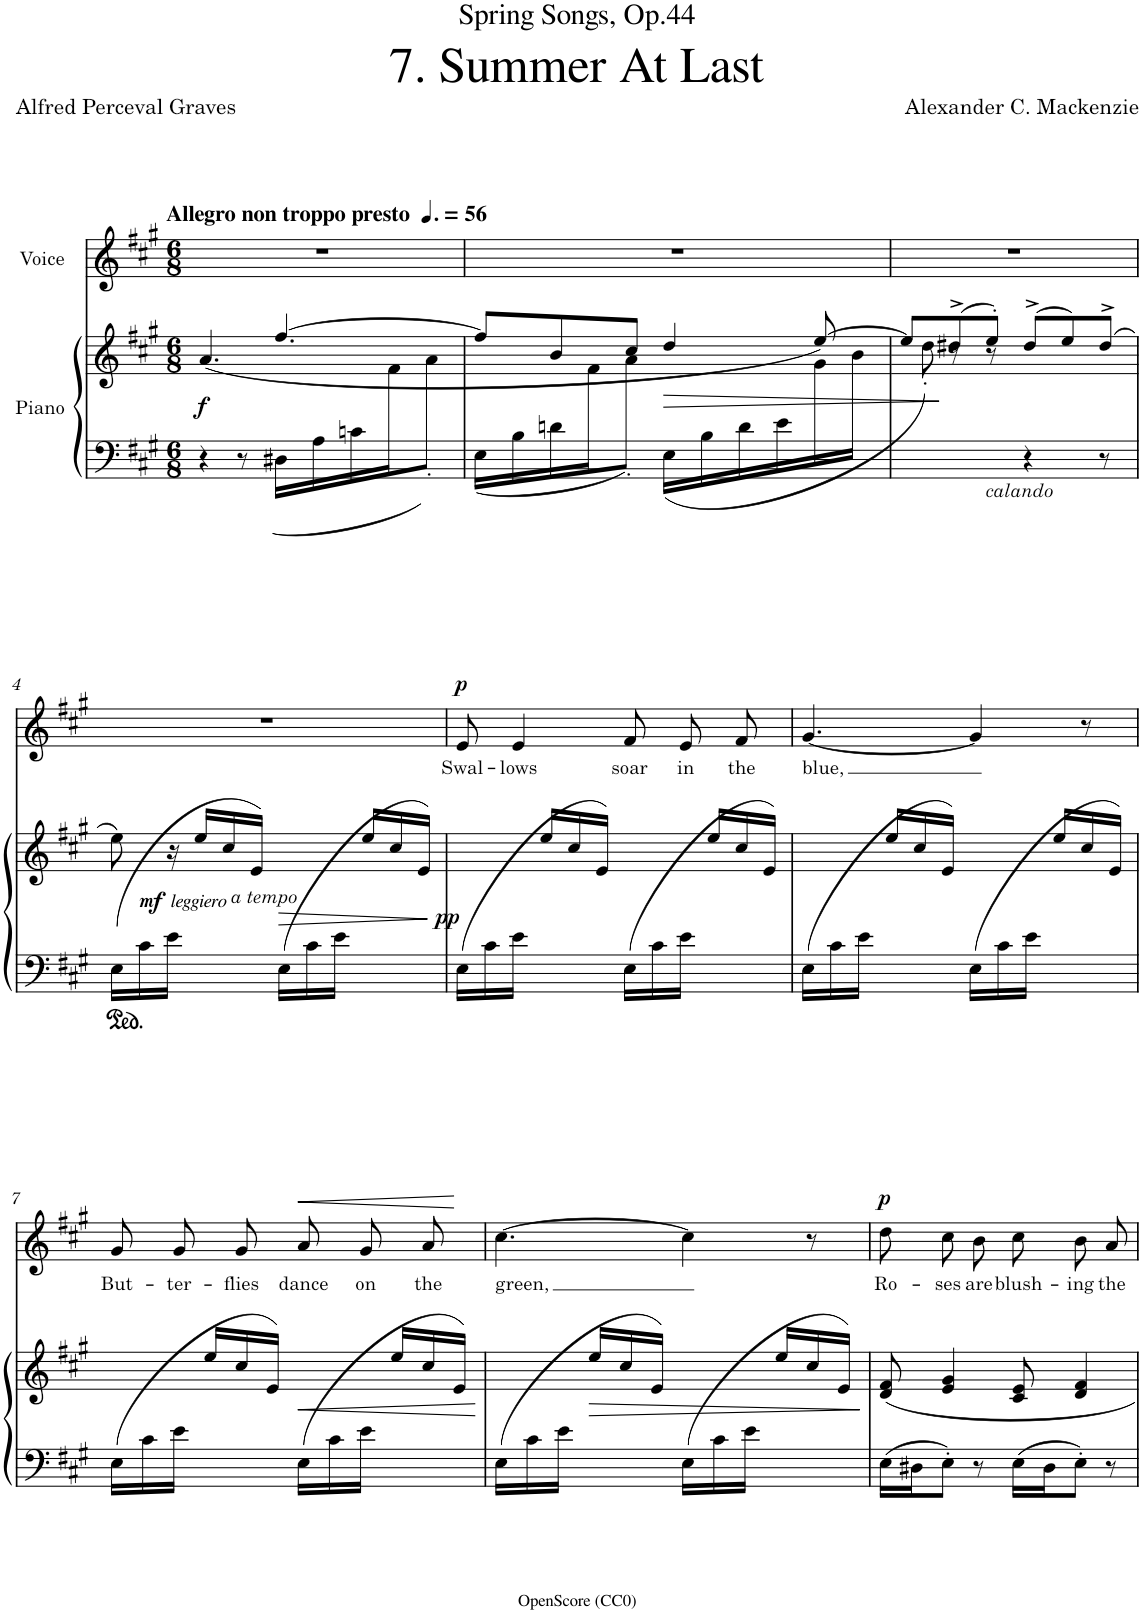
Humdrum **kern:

**kern	**kern	**dynam	**kern	**text	**dynam
*part2	*part2	*part2	*part1	*part1	*part1
*staff3	*staff2	*staff2/3	*staff1	*staff1	*staff1
*I"Piano	*	*	*I"Voice	*	*
*I'Pno	*	*	*	*	*
*clefF4	*clefG2	*	*clefG2	*	*
*k[f#c#g#]	*k[f#c#g#]	*	*k[f#c#g#]	*	*
*M6/8	*M6/8	*	*M6/8	*	*
*MM84	*MM84	*	*MM84	*	*
=1	=1	=1	=1	=1	=1
*	*^	*	*	*	*
!	!	!	!	!LO:TX:a:B:t=Allegro non troppo presto	!	!
!	!	!	!LO:DY:b	!	!	!
4r	(4.a/	16ryy	f	2.r	.	.
*	*v	*v	*	*	*	*
8r	.	.	.	.	.
(<16D#X\LL	[>4.ff#/	.	.	.	.
16A\	.	.	.	.	.
16cn\	.	.	.	.	.
*	*^	*	*	*	*
8.ryy	.	16f#\J	.	.	.	.
.	.	8a'<\J)	.	.	.	.
=2	=2	=2	=2	=2	=2	=2
(<16E\LL	8ff#/L]	8.ryy	.	2.r	.	.
16B\	.	.	.	.	.	.
16dn\	8b/	.	.	.	.	.
8.ryy	.	16f#\J	.	.	.	.
.	8cc#/J	8a'<\J)	.	.	.	.
!	!	!	!LO:HP:b	!	!	!
(<16E\LL	4dd/	4ryy	>	.	.	.
16B\	.	.	.	.	.	.
16d\	.	.	.	.	.	.
16e\	.	.	.	.	.	.
8ryy	[>8ee/)	16g#\	.	.	.	.
.	.	16b\JJ	.	.	.	.
=3	=3	=3	=3	=3	=3	=3
8ryy	8ee/L]	8dd'<\)	.	2.r	.	.
8r	(>8dd#X^>/	2ryy	]	.	.	.
!LO:TX:b:i:t=calando	!	!	!	!	!	!
8r	8ee'>/J)	.	.	.	.	.
4r	(>8dd#^>/L	.	.	.	.	.
.	8ee/)	.	.	.	.	.
8r	(>8dd#^>/J	8ryy	.	.	.	.
!!LO:LB:g=z
=4	=4	=4	=4	=4	=4	=4
*ped	*	*	*	*	*	*
!	!LO:TX:b:i:t=a tempo	!	!	!	!	!
!	!	!	!LO:DY:b	!	!	!
!	!	!	!LO:DY:n=1:b	!	!	!
(16E\LL	8ee\)	8.ryy	mf other-dynamics	2.r	.	.
16c#\	.	.	.	.	.	.
16e\JJ	16r	.	.	.	.	.
8.ryy	16ryy	16ee/LL	.	.	.	.
.	8ryy	16cc#/	.	.	.	.
.	.	16e/JJ)	.	.	.	.
!	!	!	!LO:HP:b	!	!	!
(16E\LL	4ryy	8.ryy	>	.	.	.
16c#\	.	.	.	.	.	.
16e\JJ	.	.	.	.	.	.
8.ryy	.	16ee/LL	.	.	.	.
.	8ryy	16cc#/	.	.	.	.
.	.	16e/JJ)	.	.	.	.
*	*v	*v	*	*	*	*
.	.	]	.	.	.
=5	=5	=5	=5	=5	=5
*	*Xped	*	*	*	*
*	*^	*	*	*	*
!	!	!	!LO:DY:b	!	!LO:LY:b	!LO:DY:a
(16E\LL	2.ryy	8.ryy	pp	8e/	Swal-	p
16c#\	.	.	.	.	.	.
!	!	!	!	!	!LO:LY:b	!
16e\JJ	.	.	.	4e/	-lows	.
8.ryy	.	16ee/LL	.	.	.	.
.	.	16cc#/	.	.	.	.
.	.	16e/JJ)	.	.	.	.
!	!	!	!	!	!LO:LY:b	!
(16E\LL	.	8.ryy	.	8f#/L	soar	.
16c#\	.	.	.	.	.	.
!	!	!	!	!	!LO:LY:b	!
16e\JJ	.	.	.	8e/	in	.
8.ryy	.	16ee/LL	.	.	.	.
!	!	!	!	!	!LO:LY:b	!
.	.	16cc#/	.	8f#/J	the	.
.	.	16e/JJ)	.	.	.	.
=6	=6	=6	=6	=6	=6	=6
!	!	!	!	!	!LO:LY:b	!
(16E\LL	2.ryy	8.ryy	.	[4.g#/	blue,	.
16c#\	.	.	.	.	.	.
16e\JJ	.	.	.	.	.	.
8.ryy	.	16ee/LL	.	.	.	.
.	.	16cc#/	.	.	.	.
.	.	16e/JJ)	.	.	.	.
(16E\LL	.	8.ryy	.	4g#/]	.	.
16c#\	.	.	.	.	.	.
16e\JJ	.	.	.	.	.	.
8.ryy	.	16ee/LL	.	.	.	.
.	.	16cc#/	.	8r	.	.
.	.	16e/JJ)	.	.	.	.
!!LO:LB:g=z
=7	=7	=7	=7	=7	=7	=7
!	!	!	!	!	!LO:LY:b	!
(16E\LL	2.ryy	8.ryy	.	8g#/L	But-	.
16c#\	.	.	.	.	.	.
!	!	!	!	!	!LO:LY:b	!
16e\JJ	.	.	.	8g#/	-ter-	.
8.ryy	.	16ee/LL	.	.	.	.
!	!	!	!	!	!LO:LY:b	!
.	.	16cc#/	.	8g#/J	-flies	.
.	.	16e/JJ)	.	.	.	.
!	!	!	!LO:HP:b=2	!	!LO:LY:b	!LO:HP:b
(16E\LL	.	8.ryy	<	8a/L	dance	<
16c#\	.	.	.	.	.	.
!	!	!	!	!	!LO:LY:b	!
16e\JJ	.	.	.	8g#/	on	.
8.ryy	.	16ee/LL	.	.	.	.
!	!	!	!	!	!LO:LY:b	!
.	.	16cc#/	.	8a/J	the	.
.	.	16e/JJ)	.	.	.	.
*	*v	*v	*	*	*	*
.	.	[	.	.	[
=8	=8	=8	=8	=8	=8
*	*^	*	*	*	*
!	!	!	!	!	!LO:LY:b	!
(16E\LL	2.ryy	8.ryy	.	[4.cc#\	green,	.
16c#\	.	.	.	.	.	.
16e\JJ	.	.	.	.	.	.
!	!	!	!LO:HP:b	!	!	!
8.ryy	.	16ee/LL	>	.	.	.
.	.	16cc#/	.	.	.	.
.	.	16e/JJ)	.	.	.	.
(16E\LL	.	8.ryy	.	4cc#\]	.	.
16c#\	.	.	.	.	.	.
16e\JJ	.	.	.	.	.	.
8.ryy	.	16ee/LL	.	.	.	.
.	.	16cc#/	.	8r	.	.
.	.	16e/JJ)	.	.	.	.
*	*v	*v	*	*	*	*
.	.	]	.	.	.
=9	=9	=9	=9	=9	=9
!	!	!	!	!LO:LY:b	!LO:DY:a
16E\LL	8d/ 8f#/	.	8dd\L	Ro-	p
16D#X\J	.	.	.	.	.
!	!	!	!	!LO:LY:b	!
8E'\J	4e/ 4g#/	.	8cc#\	-ses	.
!	!	!	!	!LO:LY:b	!
8r	.	.	8b\J	are	.
!	!	!	!	!LO:LY:b	!
16E\LL	8c#/ 8e/	.	8cc#\L	blush-	.
16D#\J	.	.	.	.	.
!	!	!	!	!LO:LY:b	!
8E'\J	4d/ 4f#/	.	8b\	-ing	.
!	!	!	!	!LO:LY:b	!
8r	.	.	8a\J	the	.
=	=	=	=	=	=
*-	*-	*-	*-	*-	*-
